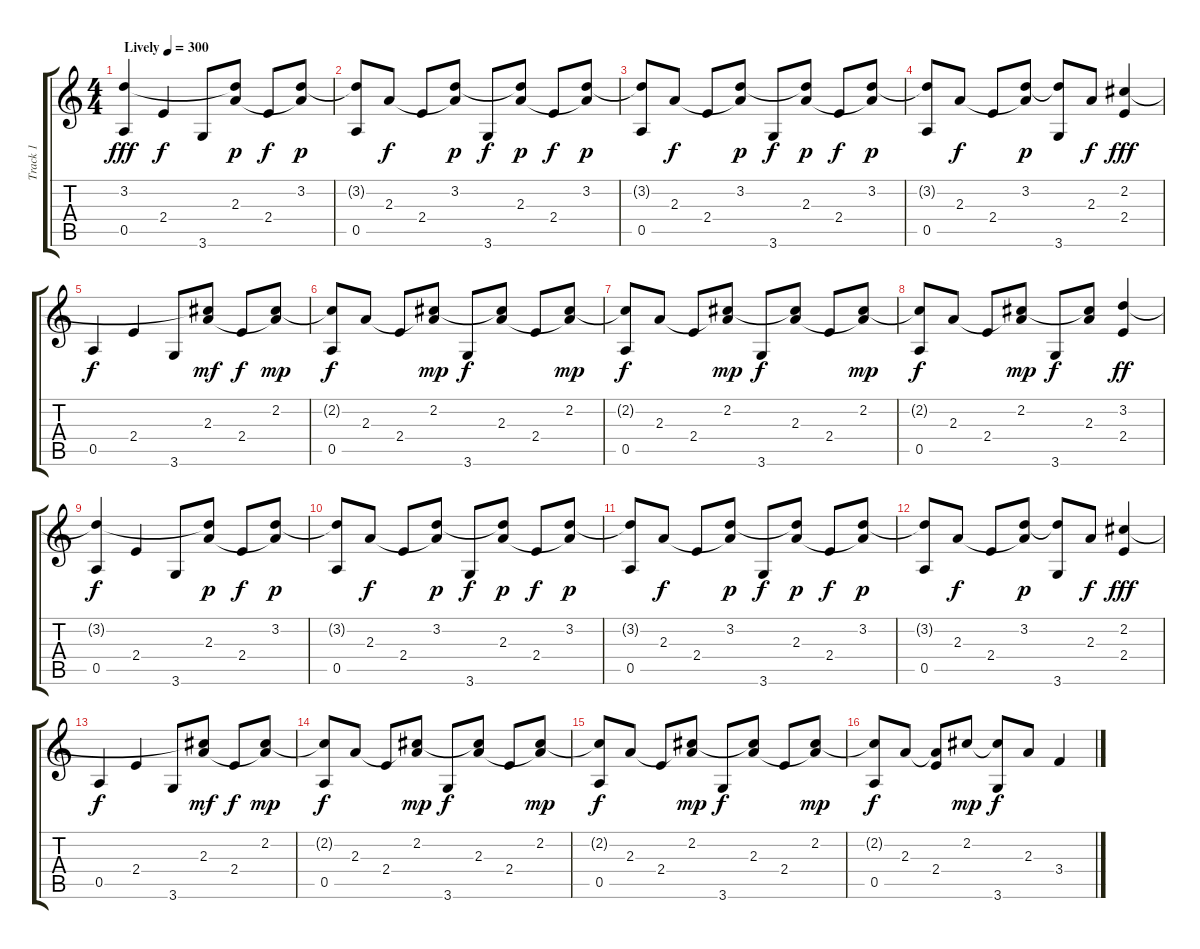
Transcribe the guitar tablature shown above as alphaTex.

\track ("Track 1" "Track 1") {instrument acousticguitarsteel}
\staff {score tabs}
\tuning (E4 B3 G3 D3 A2 E2) {hide}
\ts (4 4)
\tempo (300 "Lively")
\clef g2
\ks c
(3.2 0.5).4{dy fff instrument acousticguitarsteel} 2.4.4{dy f} 3.6.8 (3.2{t} 2.3).8{dy p} 2.4.8{dy f} (3.2 2.3{t}).8{dy p} |
(3.2{t} 0.5).8 2.3.8{dy f} 2.4.8 (3.2 2.3{t}).8{dy p} 3.6.8{dy f} (3.2{t} 2.3).8{dy p} 2.4.8{dy f} (3.2 2.3{t}).8{dy p} |
(3.2{t} 0.5).8 2.3.8{dy f} 2.4.8 (3.2 2.3{t}).8{dy p} 3.6.8{dy f} (3.2{t} 2.3).8{dy p} 2.4.8{dy f} (3.2 2.3{t}).8{dy p} |
(3.2{t} 0.5).8 2.3.8{dy f} 2.4.8 (3.2 2.3{t}).8{dy p} (3.2{t} 3.6).8 2.3.8{dy f} (2.2 2.4).4{dy fff} |
0.5.4{dy f} 2.4.4 3.6.8 (2.2{t} 2.3).8{dy mf} 2.4.8{dy f} (2.2 2.3{t}).8{dy mp} |
(2.2{t} 0.5).8{dy f} 2.3.8 2.4.8 (2.2 2.3{t}).8{dy mp} 3.6.8{dy f} (2.2{t} 2.3).8 2.4.8 (2.2 2.3{t}).8{dy mp} |
(2.2{t} 0.5).8{dy f} 2.3.8 2.4.8 (2.2 2.3{t}).8{dy mp} 3.6.8{dy f} (2.2{t} 2.3).8 2.4.8 (2.2 2.3{t}).8{dy mp} |
(2.2{t} 0.5).8{dy f} 2.3.8 2.4.8 (2.2 2.3{t}).8{dy mp} 3.6.8{dy f} (2.2{t} 2.3).8 (3.2 2.4).4{dy ff} |
(3.2{t} 0.5).4{dy f} 2.4.4 3.6.8 (3.2{t} 2.3).8{dy p} 2.4.8{dy f} (3.2 2.3{t}).8{dy p} |
(3.2{t} 0.5).8 2.3.8{dy f} 2.4.8 (3.2 2.3{t}).8{dy p} 3.6.8{dy f} (3.2{t} 2.3).8{dy p} 2.4.8{dy f} (3.2 2.3{t}).8{dy p} |
(3.2{t} 0.5).8 2.3.8{dy f} 2.4.8 (3.2 2.3{t}).8{dy p} 3.6.8{dy f} (3.2{t} 2.3).8{dy p} 2.4.8{dy f} (3.2 2.3{t}).8{dy p} |
(3.2{t} 0.5).8 2.3.8{dy f} 2.4.8 (3.2 2.3{t}).8{dy p} (3.2{t} 3.6).8 2.3.8{dy f} (2.2 2.4).4{dy fff} |
0.5.4{dy f} 2.4.4 3.6.8 (2.2{t} 2.3).8{dy mf} 2.4.8{dy f} (2.2 2.3{t}).8{dy mp} |
(2.2{t} 0.5).8{dy f} 2.3.8 2.4.8 (2.2 2.3{t}).8{dy mp} 3.6.8{dy f} (2.2{t} 2.3).8 2.4.8 (2.2 2.3{t}).8{dy mp} |
(2.2{t} 0.5).8{dy f} 2.3.8 2.4.8 (2.2 2.3{t}).8{dy mp} 3.6.8{dy f} (2.2{t} 2.3).8 2.4.8 (2.2 2.3{t}).8{dy mp} |
(2.2{t} 0.5).8{dy f} 2.3.8 (2.3{t} 2.4).8 2.2.8{dy mp} (2.2{t} 3.6).8{dy f} 2.3.8 3.4{sl}.4
